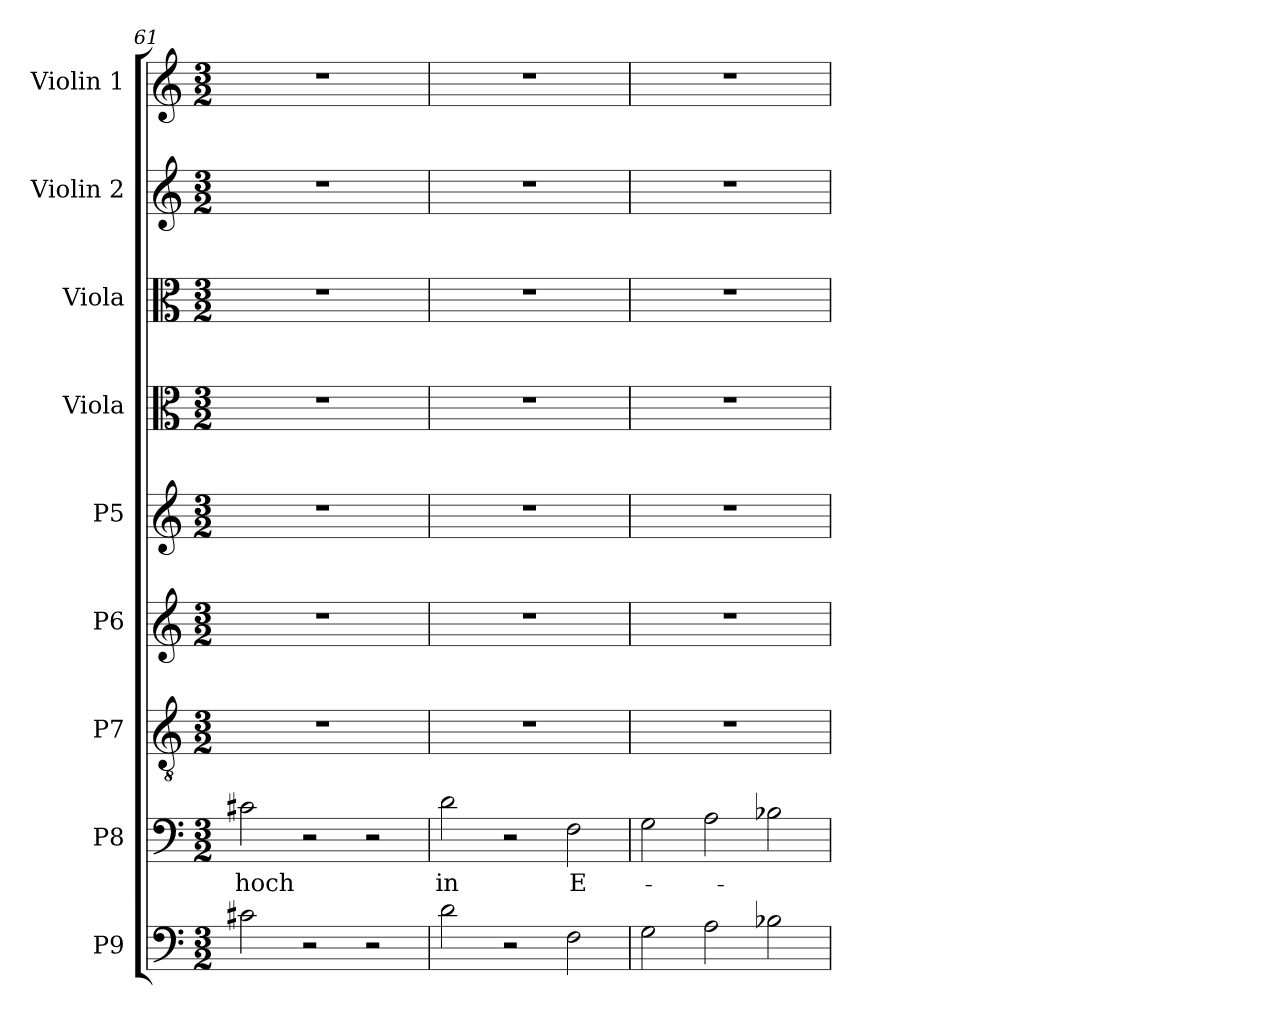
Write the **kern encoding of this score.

**kern	**kern	**text	**kern	**kern	**kern	**kern	**kern	**kern	**kern
*part9	*part8	*part8	*part7	*part6	*part5	*part4	*part3	*part2	*part1
*staff9	*staff8	*staff8	*staff7	*staff6	*staff5	*staff4	*staff3	*staff2	*staff1
*I"P9	*I"P8	*	*I"P7	*I"P6	*I"P5	*I"Viola	*I"Viola	*I"Violin 2	*I"Violin 1
*	*	*	*	*	*	*I'Vla.	*I'Vla.	*I'Vln. 2	*I'Vln. 1
*clefF4	*clefF4	*	*clefGv2	*clefG2	*clefG2	*clefC3	*clefC3	*clefG2	*clefG2
*	*	*	*ITrd7c12	*	*	*	*	*	*
*k[]	*k[]	*	*k[]	*k[]	*k[]	*k[]	*k[]	*k[]	*k[]
*C:	*C:	*	*C:	*C:	*C:	*C:	*C:	*C:	*C:
*M3/2	*M3/2	*	*M3/2	*M3/2	*M3/2	*M3/2	*M3/2	*M3/2	*M3/2
=61	=61	=61	=61	=61	=61	=61	=61	=61	=61
!	!	!LO:LY:b:color=#000000	!LO:N:vis=1	!LO:N:vis=1	!LO:N:vis=1	!LO:N:vis=1	!LO:N:vis=1	!LO:N:vis=1	!LO:N:vis=1
2c#Xi\	2c#Xi\	hoch	1.r	1.r	1.r	1.r	1.r	1.r	1.r
2r	2r	.	.	.	.	.	.	.	.
2r	2r	.	.	.	.	.	.	.	.
!!LO:PB:g=z
=62	=62	=62	=62	=62	=62	=62	=62	=62	=62
!	!	!LO:LY:b:color=#000000	!LO:N:vis=1	!LO:N:vis=1	!LO:N:vis=1	!LO:N:vis=1	!LO:N:vis=1	!LO:N:vis=1	!LO:N:vis=1
2di\	2di\	in	1.r	1.r	1.r	1.r	1.r	1.r	1.r
2r	2r	.	.	.	.	.	.	.	.
!	!	!LO:LY:b:color=#000000	!	!	!	!	!	!	!
2Fi\	2Fi\	E-	.	.	.	.	.	.	.
=63	=63	=63	=63	=63	=63	=63	=63	=63	=63
!	!	!	!LO:N:vis=1	!LO:N:vis=1	!LO:N:vis=1	!LO:N:vis=1	!LO:N:vis=1	!LO:N:vis=1	!LO:N:vis=1
2Gi\	2Gi\	.	1.r	1.r	1.r	1.r	1.r	1.r	1.r
2Ai\	2Ai\	.	.	.	.	.	.	.	.
2B-Xi\	2B-Xi\	.	.	.	.	.	.	.	.
=	=	=	=	=	=	=	=	=	=
*-	*-	*-	*-	*-	*-	*-	*-	*-	*-
